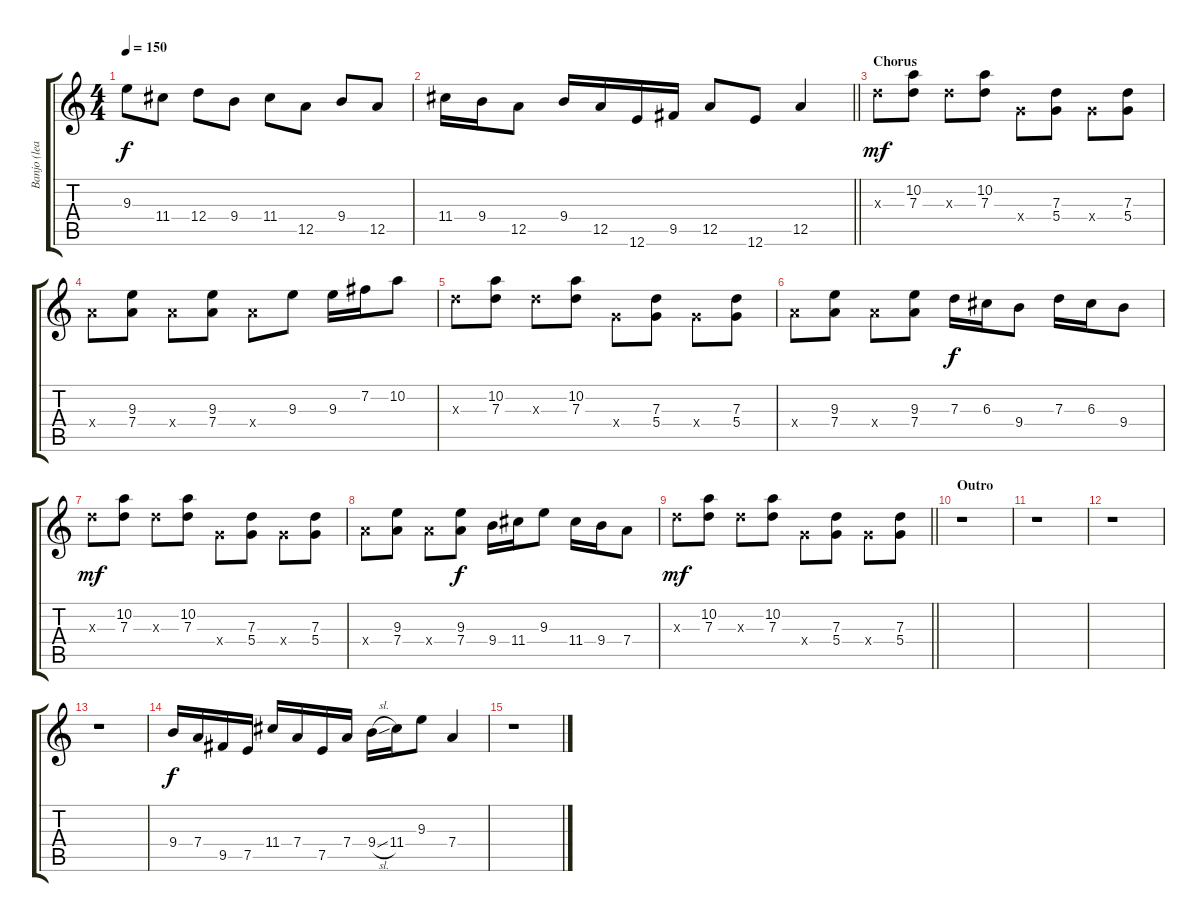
\track ("Banjo (lead)" "Banjo (lea") {instrument banjo}
\staff {score tabs}
\tuning (E4 B3 G3 D3 A2 E2) {hide}
\displaytranspose 12
\ts (4 4)
\tempo 150
\clef g2
\ks c
9.3.8{dy f} 11.4.8 12.4.8 9.4.8 11.4.8 12.5.8 9.4.8 12.5.8 |
\barLineRight lightlight
11.4.16 9.4.16 12.5.8 9.4.16 12.5.16 12.6.16 9.5.16 12.5.8 12.6.8 12.5.4 |
\section ("" "Chorus")
7.3{x}.8{dy mf} (10.2 7.3).8 7.3{x}.8 (10.2 7.3).8 5.4{x}.8 (7.3 5.4).8 5.4{x}.8 (7.3 5.4).8 |
7.4{x}.8 (9.3 7.4).8 7.4{x}.8 (9.3 7.4).8 7.4{x}.8 9.3.8 9.3.16 7.2.16 10.2.8 |
7.3{x}.8 (10.2 7.3).8 7.3{x}.8 (10.2 7.3).8 5.4{x}.8 (7.3 5.4).8 5.4{x}.8 (7.3 5.4).8 |
7.4{x}.8 (9.3 7.4).8 7.4{x}.8 (9.3 7.4).8 7.3.16{dy f} 6.3.16 9.4.8 7.3.16 6.3.16 9.4.8 |
7.3{x}.8{dy mf} (10.2 7.3).8 7.3{x}.8 (10.2 7.3).8 5.4{x}.8 (7.3 5.4).8 5.4{x}.8 (7.3 5.4).8 |
7.4{x}.8 (9.3 7.4).8 7.4{x}.8 (9.3 7.4).8{dy f} 9.4.16 11.4.16 9.3.8 11.4.16 9.4.16 7.4.8 |
\barLineRight lightlight
7.3{x}.8{dy mf} (10.2 7.3).8 7.3{x}.8 (10.2 7.3).8 5.4{x}.8 (7.3 5.4).8 5.4{x}.8 (7.3 5.4).8 |
\section ("" "Outro")
r.1 |
r.1 |
r.1 |
r.1 |
9.4.16{dy f} 7.4.16 9.5.16 7.5.16 11.4.16 7.4.16 7.5.16 7.4.16 9.4{sl}.16 11.4.16 9.3.8 7.4.4 |
r.1
